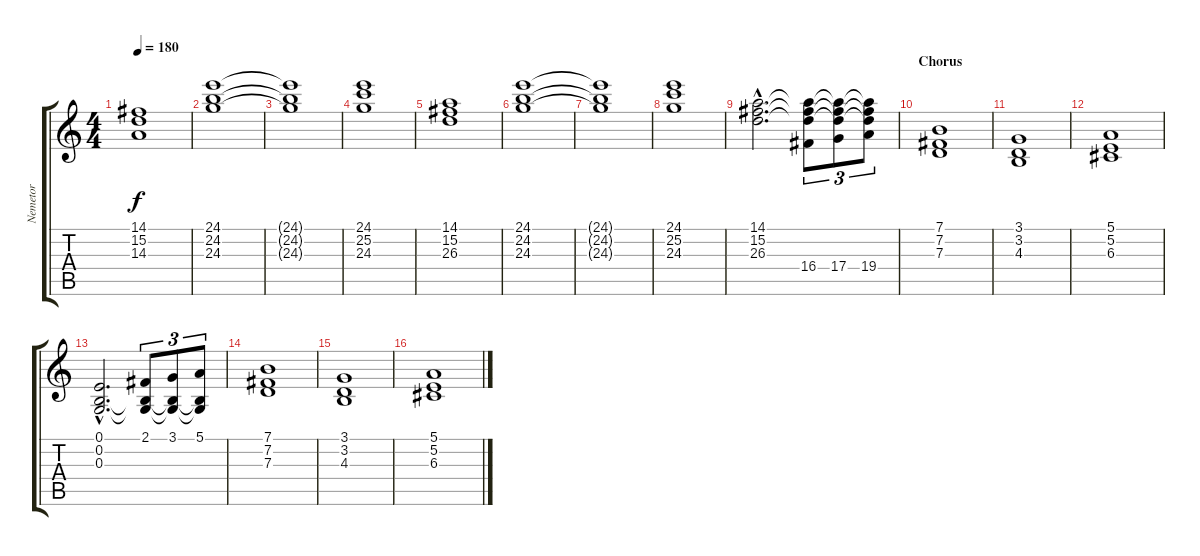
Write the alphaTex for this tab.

\track ("Nemetor" "Nemetor") {instrument stringensemble1}
\staff {score tabs}
\tuning (E4 B3 G3 D3 A2 E2) {hide}
\ts (4 4)
\tempo 180
\clef g2
\ks c
(14.1 15.2 14.3).1{dy f} |
(24.1 24.2 24.3).1 |
(24.1{t} 24.2{t} 24.3{t}).1 |
(24.1 25.2 24.3).1 |
(14.1 15.2 26.3).1 |
(24.1 24.2 24.3).1 |
(24.1{t} 24.2{t} 24.3{t}).1 |
(24.1 25.2 24.3).1 |
(14.1{hac} 15.2{hac} 26.3).2{d} (14.1{t} 15.2{t} 26.3{t} 16.4).8{tu (3 2)} (14.1{t} 15.2{t} 26.3{t} 17.4).8{tu (3 2)} (14.1{t} 15.2{t} 26.3{t} 19.4).8{tu (3 2)} |
\section ("" "Chorus")
(7.1 7.2 7.3).1 |
(3.1 3.2 4.3).1 |
(5.1 5.2 6.3).1 |
(0.1{hac} 0.2{hac} 0.3{hac}).2{d} (2.1 0.2{t} 0.3{t}).8{tu (3 2)} (3.1 0.2{t} 0.3{t}).8{tu (3 2)} (5.1 0.2{t} 0.3{t}).8{tu (3 2)} |
(7.1 7.2 7.3).1 |
(3.1 3.2 4.3).1 |
(5.1 5.2 6.3).1
